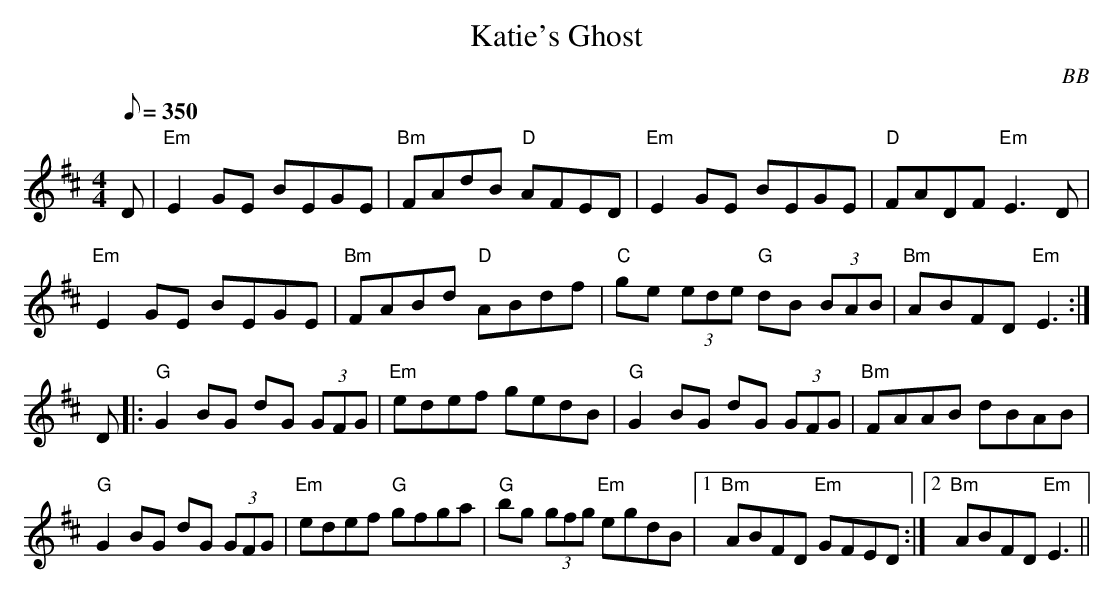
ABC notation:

X:1
T: Katie's Ghost
C: BB
Q: 1/8=350
M: 4/4
L: 1/8
K: Edor
D|"Em"E2 GE BEGE|"Bm"FAdB "D"AFED|"Em"E2 GE BEGE|"D"FADF "Em"E3 D|
"Em"E2 GE BEGE|"Bm"FABd "D"ABdf|"C"ge (3ede "G"dB (3BAB|"Bm"ABFD "Em"E3 :|
D|: "G"G2 BG dG (3GFG|"Em"edef gedB |"G"G2 BG dG (3GFG|"Bm"FAAB dBAB |
"G"G2 BG dG (3GFG|"Em"edef "G"gfga| "G"bg (3gfg "Em"egdB|1 "Bm"ABFD "Em"GFED :|2\
"Bm" ABFD "Em" E3 ||
